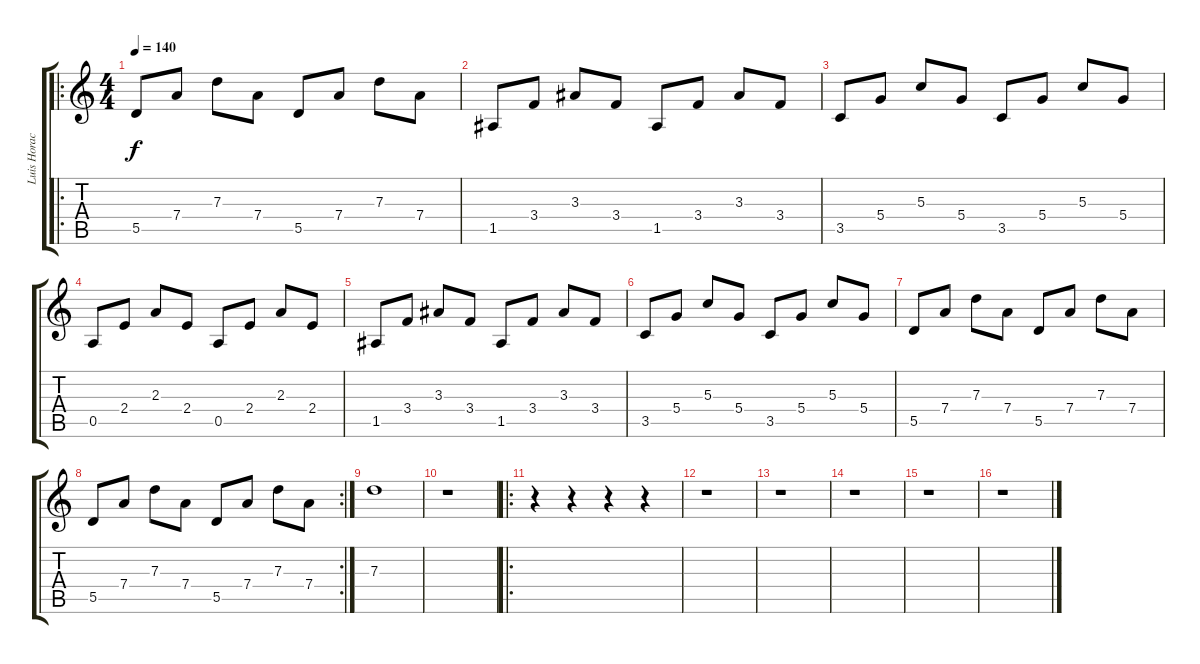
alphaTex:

\track ("Luis Horacio intro" "Luis Horac") {instrument electricguitarclean}
\staff {score tabs}
\tuning (E4 B3 G3 D3 A2 E2) {hide}
\ro
\ts (4 4)
\tempo 140
\clef g2
\ks c
5.5.8{dy f instrument electricguitarclean} 7.4.8 7.3.8 7.4.8 5.5.8 7.4.8 7.3.8 7.4.8 |
1.5.8 3.4.8 3.3.8 3.4.8 1.5.8 3.4.8 3.3.8 3.4.8 |
3.5.8 5.4.8 5.3.8 5.4.8 3.5.8 5.4.8 5.3.8 5.4.8 |
0.5.8 2.4.8 2.3.8 2.4.8 0.5.8 2.4.8 2.3.8 2.4.8 |
1.5.8 3.4.8 3.3.8 3.4.8 1.5.8 3.4.8 3.3.8 3.4.8 |
3.5.8 5.4.8 5.3.8 5.4.8 3.5.8 5.4.8 5.3.8 5.4.8 |
5.5.8 7.4.8 7.3.8 7.4.8 5.5.8 7.4.8 7.3.8 7.4.8 |
\rc 2
5.5.8 7.4.8 7.3.8 7.4.8 5.5.8 7.4.8 7.3.8 7.4.8 |
7.3.1 |
r.1 |
\ro
r.4 r.4 r.4 r.4 |
r.1 |
r.1 |
r.1 |
r.1 |
r.1
